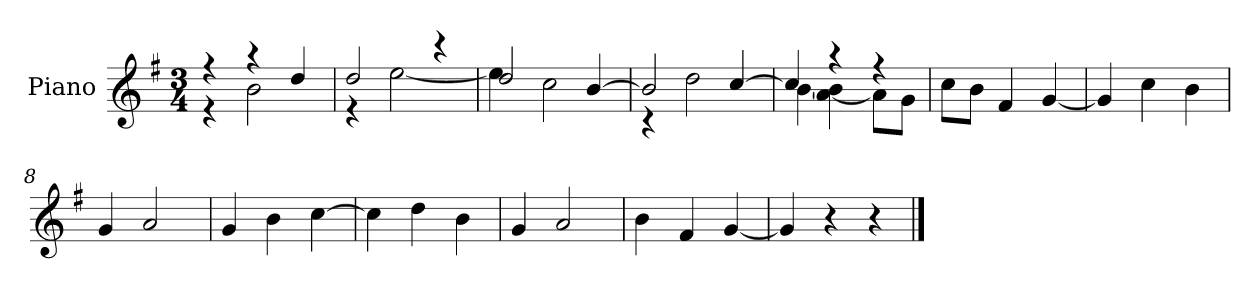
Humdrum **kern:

**kern
*part1
*staff1
*I"Piano
*I'P-no
*clefG2
*k[f#]
*M3/4
*MM180
=1
*^
4r	4r
4r	2b\
4dd/	.
=2	=2
2dd/	4r
.	[2ee\
4r	.
=3	=3
2dd/	4ee\]
.	2cc\
[4b/	.
=4	=4
2b/]	4r
.	2dd\
[4cc/	.
=5	=5
4cc/]	[4b\
4r	[4a\ 4b\]
4r	8a\L]
.	8g\J
*v	*v
=6
8cc\L
8b\J
4f#/
[4g/
=7
4g/]
4cc\
4b\
=8
4g/
2a/
=9
4g/
4b\
[4cc\
!!LO:LB:g=z
=10
4cc\]
4dd\
4b\
=11
4g/
2a/
=12
4b\
4f#/
[4g/
=13
4g/]
4r
4r
==
*-
